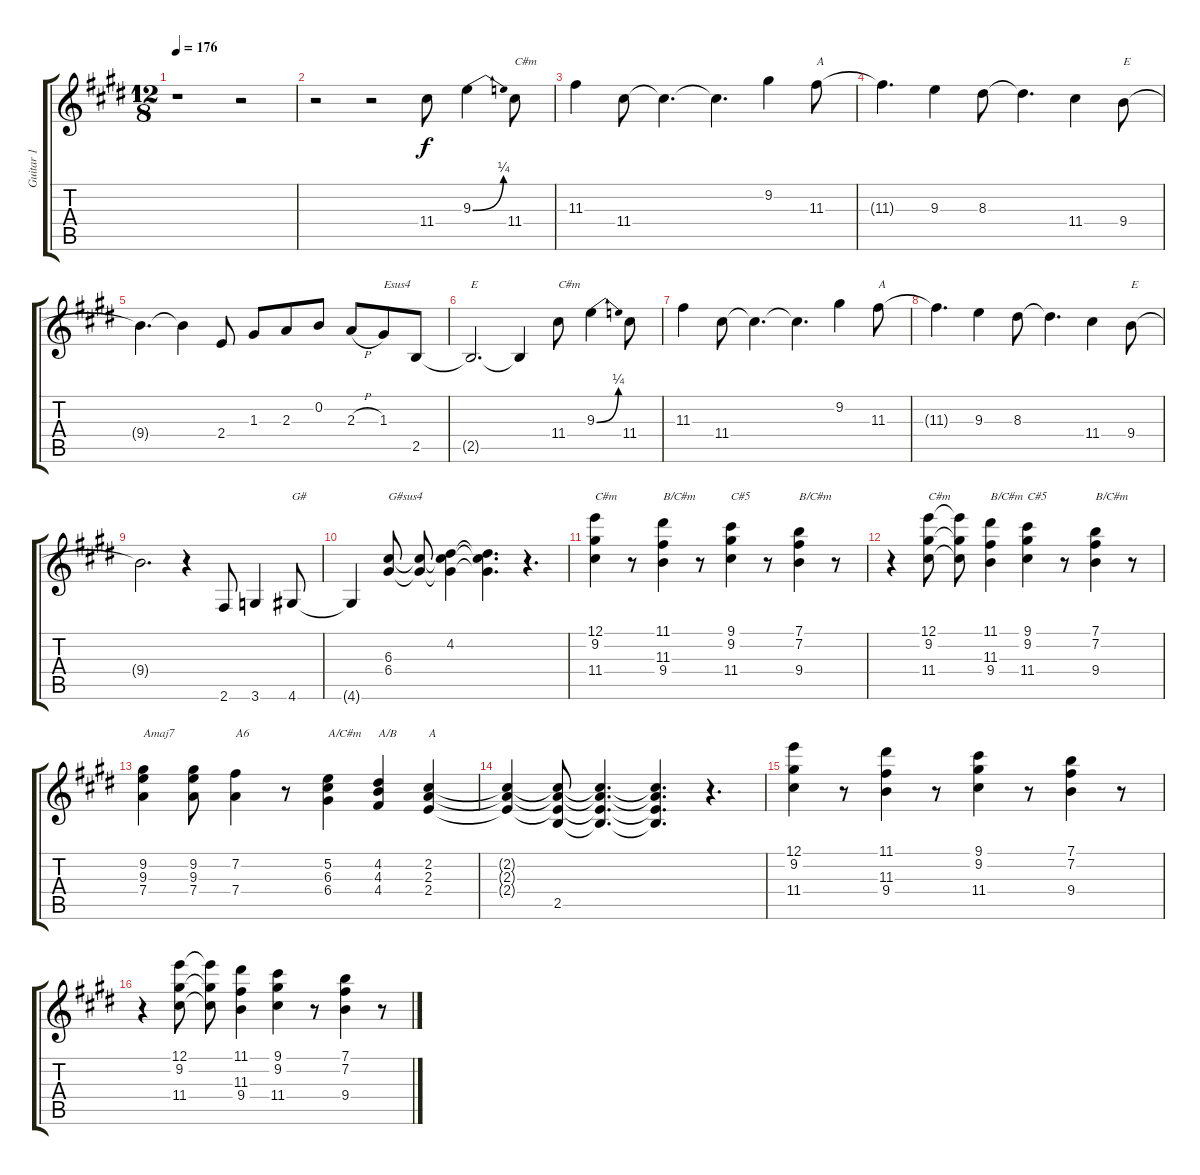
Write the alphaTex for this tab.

\track ("Guitar 1 " "Guitar 1 ") {mute instrument electricguitarclean}
\staff {score tabs}
\tuning (E4 B3 G3 D3 A2 E2) {hide}
\ts (12 8)
\tempo 176
\clef g2
\ks e
r.1{dy f instrument electricguitarclean} r.2 |
r.2 r.2 11.4.8 9.3{be (bend 0 0 60 1)}.4 11.4.8{txt "C#m"} |
11.3.4 11.4.8 11.4{t}.4{d} 11.4{t}.4{d} 9.2.4 11.3.8{txt "A"} |
11.3{t}.4{d} 9.3.4 8.3.8 8.3{t}.4{d} 11.4.4 9.4.8{txt "E"} |
9.4{t}.4{d} 9.4{t}.4 2.4.8 1.3.8 2.3.8 0.2.8 2.3{h}.8 1.3.8{txt "Esus4"} 2.5.8 |
2.5{t}.2{d txt "E"} 2.5{t}.4 11.4.8{txt "C#m"} 9.3{be (bend 0 0 60 1)}.4 11.4.8 |
11.3.4 11.4.8 11.4{t}.4{d} 11.4{t}.4{d} 9.2.4 11.3.8{txt "A"} |
11.3{t}.4{d} 9.3.4 8.3.8 8.3{t}.4{d} 11.4.4 9.4.8{txt "E"} |
9.4{t}.2{d} r.4 2.6.8 3.6.4 4.6.8{txt "G#"} |
4.6{t}.4 (6.3 6.4).8{txt "G#sus4"} (6.3{t} 6.4{t}).8 (4.2 6.3{t} 6.4{t}).4 (4.2{t} 6.3{t} 6.4{t}).4{d} r.4{d} |
(12.1 9.2 11.4).4{txt "C#m"} r.8 (11.1 11.3 9.4).4{txt "B/C#m"} r.8 (9.1 9.2 11.4).4{txt "C#5"} r.8 (7.1 7.2 9.4).4{txt "B/C#m"} r.8 |
r.4 (12.1 9.2 11.4).8{txt "C#m"} (12.1{t} 9.2{t} 11.4{t}).8 (11.1 11.3 9.4).4{txt "B/C#m"} (9.1 9.2 11.4).4{txt "C#5"} r.8 (7.1 7.2 9.4).4{txt "B/C#m"} r.8 |
(9.2 9.3 7.4).4{txt "Amaj7"} (9.2 9.3 7.4).8 (7.2 7.4).4{txt "A6"} r.8 (5.2 6.3 6.4).4{txt "A/C#m"} (4.2 4.3 4.4).4{txt "A/B"} (2.2 2.3 2.4).4{txt "A"} |
(2.2{t} 2.3{t} 2.4{t}).4 (2.2{t} 2.3{t} 2.4{t} 2.5).8 (2.2{t} 2.3{t} 2.4{t} 2.5{t}).4{d} (2.2{t} 2.3{t} 2.4{t} 2.5{t}).4{d} r.4{d} |
(12.1 9.2 11.4).4 r.8 (11.1 11.3 9.4).4 r.8 (9.1 9.2 11.4).4 r.8 (7.1 7.2 9.4).4 r.8 |
r.4 (12.1 9.2 11.4).8 (12.1{t} 9.2{t} 11.4{t}).8 (11.1 11.3 9.4).4 (9.1 9.2 11.4).4 r.8 (7.1 7.2 9.4).4 r.8
